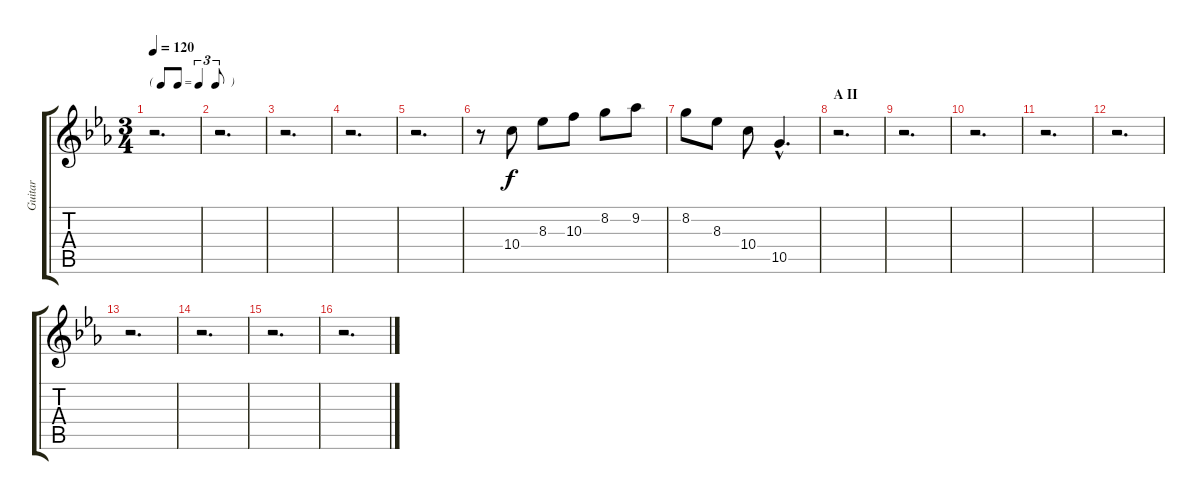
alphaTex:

\track ("Guitar" "Guitar") {instrument acousticguitarsteel}
\staff {score tabs}
\tuning (E4 B3 G3 D3 A2 E2) {hide}
\ts (3 4)
\tf triplet8th
\tempo 120
\clef g2
\ks cminor
r.2{d dy f} |
r.2{d} |
r.2{d} |
r.2{d} |
r.2{d} |
r.8 10.4.8 8.3.8 10.3.8 8.2.8 9.2.8 |
8.2.8 8.3.8 10.4.8 10.5{hac}.4{d} |
\section ("" "A II")
r.2{d} |
r.2{d} |
r.2{d} |
r.2{d} |
r.2{d} |
r.2{d} |
r.2{d} |
r.2{d} |
r.2{d}
